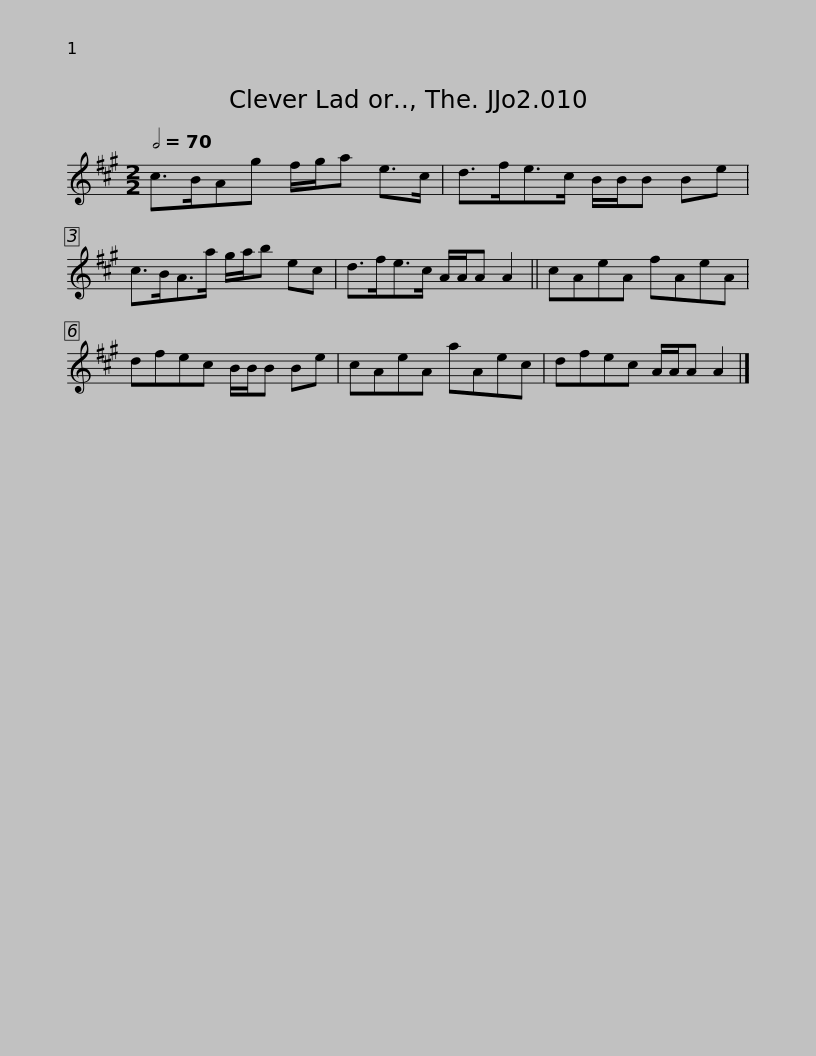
X:1
L:1/8
Q:1/2=70
M:2/2
I:linebreak $
K:A
V:1 treble
V:1
 c>BAg f/g/a e>c | d>fe>c B/B/B Be | c>BA>a g/a/b ec | d>fe>c A/A/A A2 ||$ cAeA fAeA | %5
 dfec B/B/B Be | cAeA aAec | dfec A/A/A A2 |] %8
